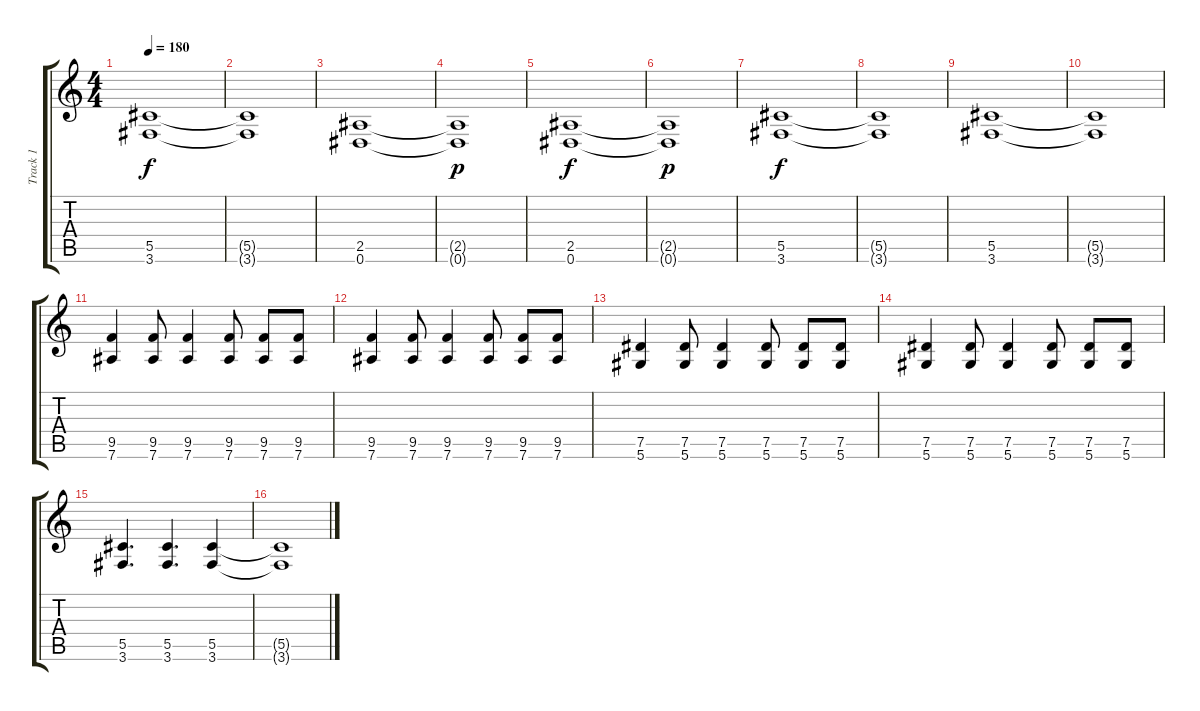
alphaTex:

\track ("Track 1" "Track 1") {instrument distortionguitar}
\staff {score tabs}
\tuning (Eb4 Bb3 Gb3 Db3 Ab2 Eb2) {hide}
\ts (4 4)
\tempo 180
\clef g2
\ks c
(5.5 3.6).1{dy f} |
(5.5{t} 3.6{t}).1 |
(2.5 0.6).1 |
(2.5{t} 0.6{t}).1{dy p} |
(2.5 0.6).1{dy f} |
(2.5{t} 0.6{t}).1{dy p} |
(5.5 3.6).1{dy f} |
(5.5{t} 3.6{t}).1 |
(5.5 3.6).1 |
(5.5{t} 3.6{t}).1 |
(9.5 7.6).4 (9.5 7.6).8 (9.5 7.6).4 (9.5 7.6).8 (9.5 7.6).8 (9.5 7.6).8 |
(9.5 7.6).4 (9.5 7.6).8 (9.5 7.6).4 (9.5 7.6).8 (9.5 7.6).8 (9.5 7.6).8 |
(7.5 5.6).4 (7.5 5.6).8 (7.5 5.6).4 (7.5 5.6).8 (7.5 5.6).8 (7.5 5.6).8 |
(7.5 5.6).4 (7.5 5.6).8 (7.5 5.6).4 (7.5 5.6).8 (7.5 5.6).8 (7.5 5.6).8 |
(5.5 3.6).4{d} (5.5 3.6).4{d} (5.5 3.6).4 |
(5.5{t} 3.6{t}).1
